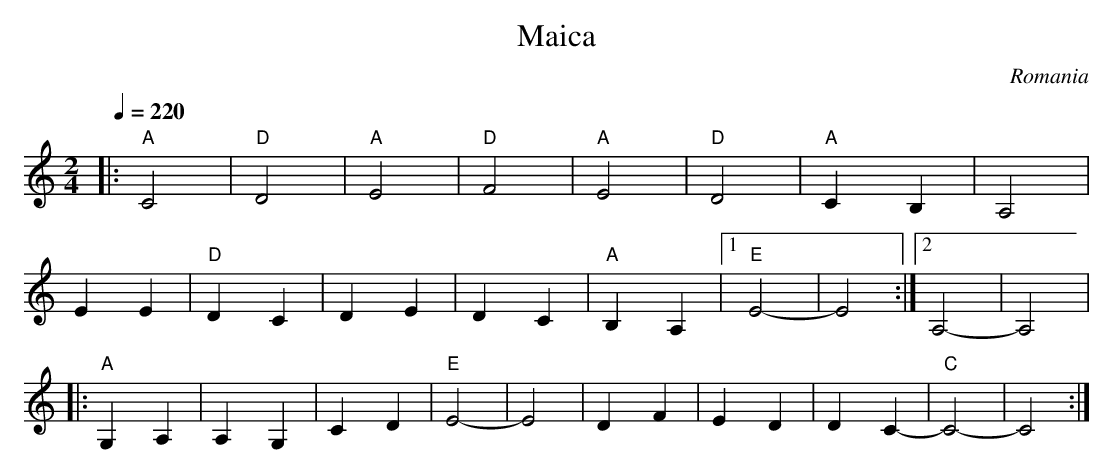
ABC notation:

X:1
T: Maica
O: Romania
M: 2/4
L: 1/8
K: C
Q: 1/4=220
|:"A"C4    |"D"D4   |"A"E4   |"D"F4  |\
  "A"E4    |"D"D4   |"A"C2B,2|A,4    |
  E2E2     |"D"D2C2 |D2E2    |D2C2   |\
  "A"B,2A,2|[1"E"E4-|E4      :|[2A,4-|A,4   |
|:"A"G,2A,2|A,2G,2  |C2D2    |"E"E4- |\
  E4       |D2F2    |E2D2    |D2C2-  |"C"C4-|C4 :|
